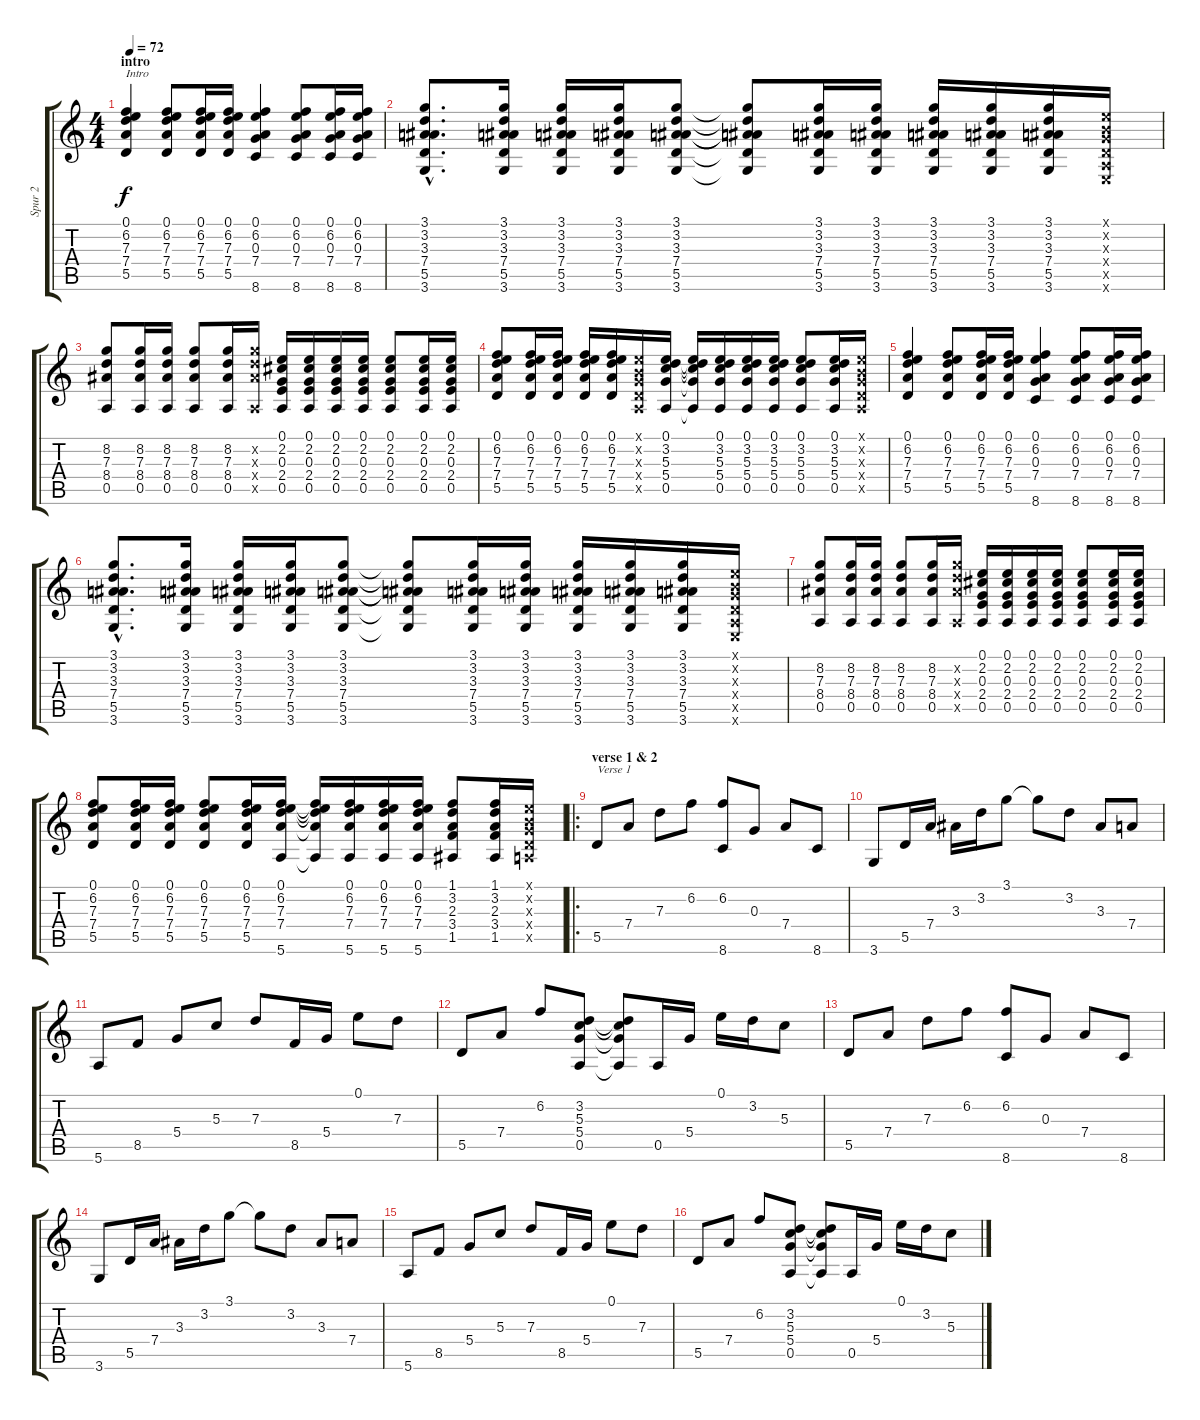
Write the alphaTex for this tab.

\track ("Spur 2" "Spur 2") {instrument acousticguitarnylon}
\staff {score tabs}
\tuning (E4 B3 G3 D3 A2 E2) {hide}
\ts (4 4)
\section ("" "intro")
\tempo 72
\clef g2
\ks c
(0.1 6.2 7.3 7.4 5.5).4{txt "Intro" dy f instrument acousticguitarnylon} (0.1 6.2 7.3 7.4 5.5).8 (0.1 6.2 7.3 7.4 5.5).16 (0.1 6.2 7.3 7.4 5.5).16 (0.1 6.2 0.3 7.4 8.6).4 (0.1 6.2 0.3 7.4 8.6).8 (0.1 6.2 0.3 7.4 8.6).16 (0.1 6.2 0.3 7.4 8.6).16 |
(3.1{hac} 3.2{hac} 3.3{hac} 7.4{hac} 5.5{hac} 3.6{hac}).8{d} (3.1 3.2 3.3 7.4 5.5 3.6).16 (3.1 3.2 3.3 7.4 5.5 3.6).16 (3.1 3.2 3.3 7.4 5.5 3.6).16 (3.1 3.2 3.3 7.4 5.5 3.6).8 (3.1{t} 3.2{t} 3.3{t} 7.4{t} 5.5{t} 3.6{t}).8 (3.1 3.2 3.3 7.4 5.5 3.6).16 (3.1 3.2 3.3 7.4 5.5 3.6).16 (3.1 3.2 3.3 7.4 5.5 3.6).16 (3.1 3.2 3.3 7.4 5.5 3.6).16 (3.1 3.2 3.3 7.4 5.5 3.6).16 (0.1{x} 0.2{x} 0.3{x} 0.4{x} 0.5{x} 0.6{x}).16 |
(8.2 7.3 8.4 0.5).8 (8.2 7.3 8.4 0.5).16 (8.2 7.3 8.4 0.5).16 (8.2 7.3 8.4 0.5).8 (8.2 7.3 8.4 0.5).16 (8.2{x} 7.3{x} 8.4{x} 0.5{x}).16 (0.1 2.2 0.3 2.4 0.5).16 (0.1 2.2 0.3 2.4 0.5).16 (0.1 2.2 0.3 2.4 0.5).16 (0.1 2.2 0.3 2.4 0.5).16 (0.1 2.2 0.3 2.4 0.5).8 (0.1 2.2 0.3 2.4 0.5).16 (0.1 2.2 0.3 2.4 0.5).16 |
(0.1 6.2 7.3 7.4 5.5).8 (0.1 6.2 7.3 7.4 5.5).16 (0.1 6.2 7.3 7.4 5.5).16 (0.1 6.2 7.3 7.4 5.5).16 (0.1 6.2 7.3 7.4 5.5).16 (0.1{x} 0.2{x} 0.3{x} 0.4{x} 0.5{x}).16 (0.1 3.2 5.3 5.4 0.5).16 (0.1{t} 3.2{t} 5.3{t} 5.4{t} 0.5{t}).16 (0.1 3.2 5.3 5.4 0.5).16 (0.1 3.2 5.3 5.4 0.5).16 (0.1 3.2 5.3 5.4 0.5).16 (0.1 3.2 5.3 5.4 0.5).8 (0.1 3.2 5.3 5.4 0.5).16 (0.1{x} 0.2{x} 0.3{x} 0.4{x} 0.5{x}).16 |
(0.1 6.2 7.3 7.4 5.5).4 (0.1 6.2 7.3 7.4 5.5).8 (0.1 6.2 7.3 7.4 5.5).16 (0.1 6.2 7.3 7.4 5.5).16 (0.1 6.2 0.3 7.4 8.6).4 (0.1 6.2 0.3 7.4 8.6).8 (0.1 6.2 0.3 7.4 8.6).16 (0.1 6.2 0.3 7.4 8.6).16 |
(3.1{hac} 3.2{hac} 3.3{hac} 7.4{hac} 5.5{hac} 3.6{hac}).8{d} (3.1 3.2 3.3 7.4 5.5 3.6).16 (3.1 3.2 3.3 7.4 5.5 3.6).16 (3.1 3.2 3.3 7.4 5.5 3.6).16 (3.1 3.2 3.3 7.4 5.5 3.6).8 (3.1{t} 3.2{t} 3.3{t} 7.4{t} 5.5{t} 3.6{t}).8 (3.1 3.2 3.3 7.4 5.5 3.6).16 (3.1 3.2 3.3 7.4 5.5 3.6).16 (3.1 3.2 3.3 7.4 5.5 3.6).16 (3.1 3.2 3.3 7.4 5.5 3.6).16 (3.1 3.2 3.3 7.4 5.5 3.6).16 (0.1{x} 0.2{x} 0.3{x} 0.4{x} 0.5{x} 0.6{x}).16 |
(8.2 7.3 8.4 0.5).8 (8.2 7.3 8.4 0.5).16 (8.2 7.3 8.4 0.5).16 (8.2 7.3 8.4 0.5).8 (8.2 7.3 8.4 0.5).16 (8.2{x} 7.3{x} 8.4{x} 0.5{x}).16 (0.1 2.2 0.3 2.4 0.5).16 (0.1 2.2 0.3 2.4 0.5).16 (0.1 2.2 0.3 2.4 0.5).16 (0.1 2.2 0.3 2.4 0.5).16 (0.1 2.2 0.3 2.4 0.5).8 (0.1 2.2 0.3 2.4 0.5).16 (0.1 2.2 0.3 2.4 0.5).16 |
(0.1 6.2 7.3 7.4 5.5).8 (0.1 6.2 7.3 7.4 5.5).16 (0.1 6.2 7.3 7.4 5.5).16 (0.1 6.2 7.3 7.4 5.5).8 (0.1 6.2 7.3 7.4 5.5).16 (0.1 6.2 7.3 7.4 5.6).16 (0.1{t} 6.2{t} 7.3{t} 7.4{t} 5.6{t}).16 (0.1 6.2 7.3 7.4 5.6).16 (0.1 6.2 7.3 7.4 5.6).16 (0.1 6.2 7.3 7.4 5.6).16 (1.1 3.2 2.3 3.4 1.5).8 (1.1 3.2 2.3 3.4 1.5).16 (0.1{x} 0.2{x} 0.3{x} 0.4{x} 0.5{x}).16 |
\ro
\section ("" "verse 1 & 2")
5.5.8{txt "Verse 1"} 7.4.8 7.3.8 6.2.8 (6.2 8.6).8 0.3.8 7.4.8 8.6.8 |
3.6.8 5.5.16 7.4.16 3.3.16 3.2.16 3.1.8 3.1{t}.8 3.2.8 3.3.8 7.4.8 |
5.6.8 8.5.8 5.4.8 5.3.8 7.3.8 8.5.16 5.4.16 0.1.8 7.3.8 |
5.5.8 7.4.8 6.2.8 (3.2 5.3 5.4 0.5).8 (3.2{t} 5.3{t} 5.4{t} 0.5{t}).8 0.5.16 5.4.16 0.1.16 3.2.16 5.3.8 |
5.5.8 7.4.8 7.3.8 6.2.8 (6.2 8.6).8 0.3.8 7.4.8 8.6.8 |
3.6.8 5.5.16 7.4.16 3.3.16 3.2.16 3.1.8 3.1{t}.8 3.2.8 3.3.8 7.4.8 |
5.6.8 8.5.8 5.4.8 5.3.8 7.3.8 8.5.16 5.4.16 0.1.8 7.3.8 |
5.5.8 7.4.8 6.2.8 (3.2 5.3 5.4 0.5).8 (3.2{t} 5.3{t} 5.4{t} 0.5{t}).8 0.5.16 5.4.16 0.1.16 3.2.16 5.3.8
